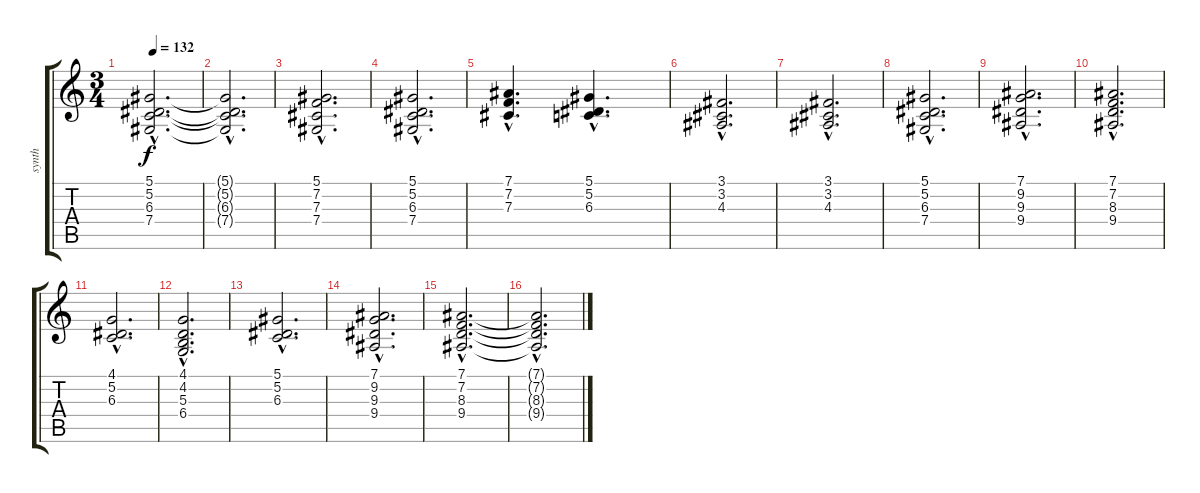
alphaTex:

\track ("synth" "synth") {instrument stringensemble1}
\staff {score tabs}
\tuning (Eb4 Bb3 Gb3 Db3 Ab2 Eb2) {hide}
\ts (3 4)
\tempo 132
\clef g2
\ks c
(5.1{hac} 5.2{hac} 6.3{hac} 7.4{hac}).2{d dy f} |
(5.1{hac t} 5.2{hac t} 6.3{hac t} 7.4{hac t}).2{d} |
(5.1{hac} 7.2{hac} 7.3{hac} 7.4{hac}).2{d} |
(5.1{hac} 5.2{hac} 6.3{hac} 7.4{hac}).2{d} |
(7.1{hac} 7.2{hac} 7.3{hac}).4{d} (5.1{hac} 5.2{hac} 6.3{hac}).4{d} |
(3.1{hac} 3.2{hac} 4.3{hac}).2{d} |
(3.1{hac} 3.2{hac} 4.3{hac}).2{d} |
(5.1{hac} 5.2{hac} 6.3{hac} 7.4{hac}).2{d} |
(7.1{hac} 9.2{hac} 9.3{hac} 9.4{hac}).2{d} |
(7.1{hac} 7.2{hac} 8.3{hac} 9.4{hac}).2{d} |
(4.1{hac} 5.2{hac} 6.3{hac}).2{d} |
(4.1{hac} 4.2{hac} 5.3{hac} 6.4{hac}).2{d} |
(5.1{hac} 5.2{hac} 6.3{hac}).2{d} |
(7.1{hac} 9.2{hac} 9.3{hac} 9.4{hac}).2{d} |
(7.1{hac} 7.2{hac} 8.3{hac} 9.4{hac}).2{d} |
(7.1{hac t} 7.2{hac t} 8.3{hac t} 9.4{hac t}).2{d}
